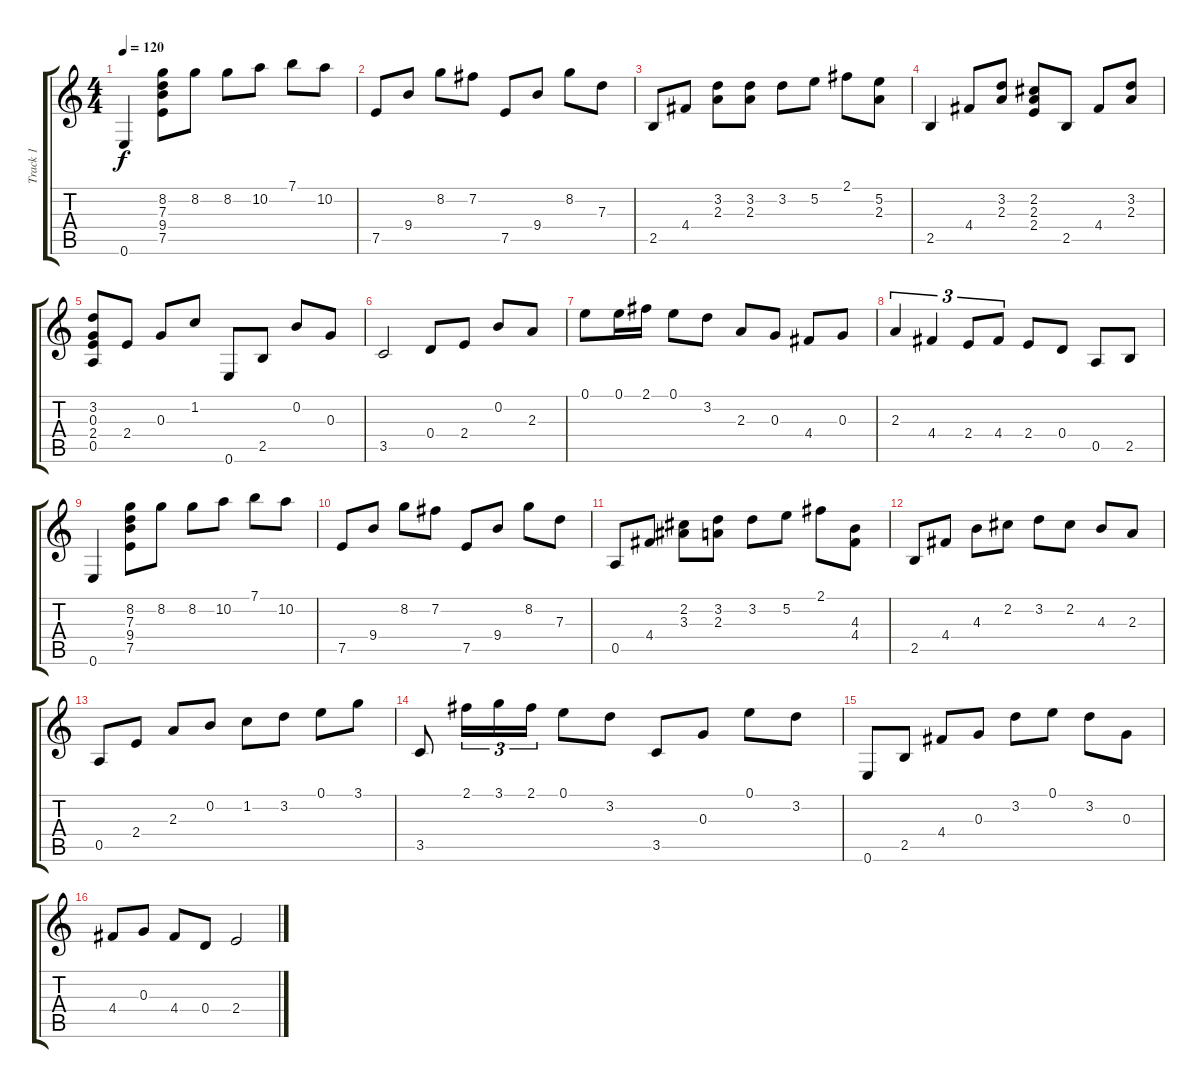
\track ("Track 1" "Track 1") {instrument acousticguitarnylon}
\staff {score tabs}
\tuning (E4 B3 G3 D3 A2 E2) {hide}
\ts (4 4)
\tempo 120
\clef g2
\ks c
0.6.4{dy f} (8.2 7.3 9.4 7.5).8 8.2.8 8.2.8 10.2.8 7.1.8 10.2.8 |
7.5.8 9.4.8 8.2.8 7.2.8 7.5.8 9.4.8 8.2.8 7.3.8 |
2.5.8 4.4.8 (3.2 2.3).8 (3.2 2.3).8 3.2.8 5.2.8 2.1.8 (5.2 2.3).8 |
2.5.4 4.4.8 (3.2 2.3).8 (2.2 2.3 2.4).8 2.5.8 4.4.8 (3.2 2.3).8 |
(3.2 0.3 2.4 0.5).8 2.4.8 0.3.8 1.2.8 0.6.8 2.5.8 0.2.8 0.3.8 |
3.5.2 0.4.8 2.4.8 0.2.8 2.3.8 |
0.1.8 0.1.16 2.1.16 0.1.8 3.2.8 2.3.8 0.3.8 4.4.8 0.3.8 |
2.3.4{tu (3 2)} 4.4.4{tu (3 2)} 2.4.8{tu (3 2)} 4.4.8{tu (3 2)} 2.4.8 0.4.8 0.5.8 2.5.8 |
0.6.4 (8.2 7.3 9.4 7.5).8 8.2.8 8.2.8 10.2.8 7.1.8 10.2.8 |
7.5.8 9.4.8 8.2.8 7.2.8 7.5.8 9.4.8 8.2.8 7.3.8 |
0.5.8 4.4.8 (2.2 3.3).8 (3.2 2.3).8 3.2.8 5.2.8 2.1.8 (4.3 4.4).8 |
2.5.8 4.4.8 4.3.8 2.2.8 3.2.8 2.2.8 4.3.8 2.3.8 |
0.5.8 2.4.8 2.3.8 0.2.8 1.2.8 3.2.8 0.1.8 3.1.8 |
3.5.8 2.1.16{tu (3 2)} 3.1.16{tu (3 2)} 2.1.16{tu (3 2)} 0.1.8 3.2.8 3.5.8 0.3.8 0.1.8 3.2.8 |
0.6.8 2.5.8 4.4.8 0.3.8 3.2.8 0.1.8 3.2.8 0.3.8 |
4.4.8 0.3.8 4.4.8 0.4.8 2.4.2
